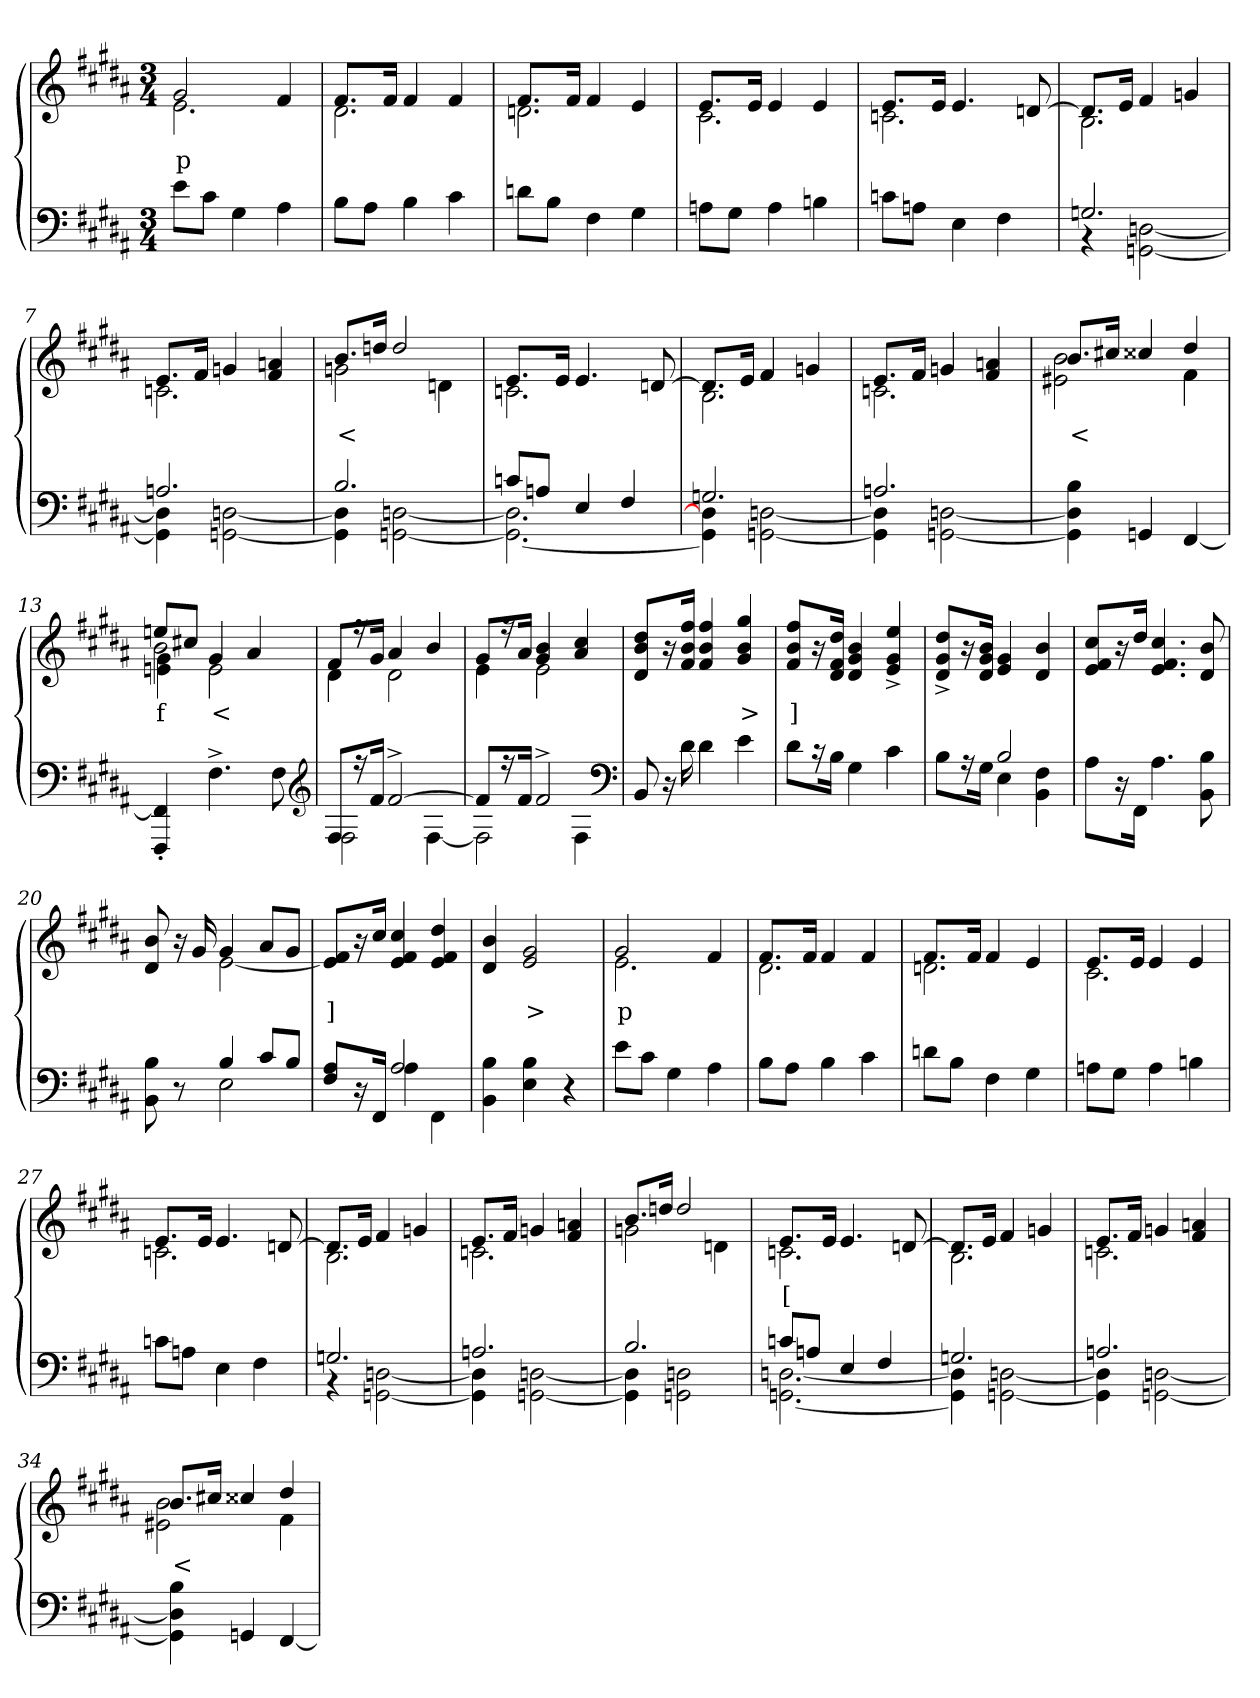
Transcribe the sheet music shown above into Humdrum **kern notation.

**kern	**kern	**text
*part2	*part1	*part1
*staff2	*staff1	*staff1
*clefF4	*clefG2	*
*k[f#c#g#d#a#]	*k[f#c#g#d#a#]	*
*M3/4	*M3/4	*
=1	=1	=1
*	*^	*
8eL	2g#	2.e	p
8c#J	.	.	.
4G#	.	.	.
4A#	4f#	.	.
=2	=2	=2	=2
8BL	8.f#L	2.d#	.
8A#J	.	.	.
.	16f#Jk	.	.
4B	4f#	.	.
4c#	4f#	.	.
=3	=3	=3	=3
8dnL	8.f#L	2.dn	.
8BJ	.	.	.
.	16f#Jk	.	.
4F#	4f#	.	.
4G#	4e	.	.
=4	=4	=4	=4
8AnL	8.eL	2.c#	.
8G#J	.	.	.
.	16eJk	.	.
4A	4e	.	.
4Bn	4e	.	.
=5	=5	=5	=5
8cnL	8.eL	2.cn	.
8AnJ	.	.	.
.	16eJk	.	.
4E	4.e	.	.
4F#	.	.	.
.	[8dn	.	.
=6	=6	=6	=6
*^	*	*	*
2.Gn	4r	8.dnL]	2.B	.
.	.	16eJk	.	.
.	[2Dn [2GGn	4f#	.	.
.	.	4gn	.	.
=7	=7	=7	=7	=7
2.An	4Dn] 4GGn]	8.eL	2.cn	.
.	.	16f#Jk	.	.
.	[2D [2GG	4gn	.	.
.	.	4an 4f#	.	.
=8	=8	=8	=8	=8
2.B	4Dn] 4GGn]	8.bL	2gn	<
.	.	16ddnJk	.	.
.	[2D [2GG	2dd	.	.
.	.	.	4dn	.
=9	=9	=9	=9	=9
8cnL	2.Dn] 2.GGn_	8.eL	2.cn	.
8AnJ	.	.	.	.
.	.	16eJk	.	.
4E	.	4.e	.	.
4F#	.	.	.	.
.	.	[8dn	.	.
=10	=10	=10	=10	=10
2.Gn	4Dn] 4GGn]	8.dnL]	2.B	.
.	.	16eJk	.	.
.	[2D [2GG	4f#	.	.
.	.	4gn	.	.
=11	=11	=11	=11	=11
2.An	4Dn] 4GGn]	8.eL	2.cn	.
.	.	16f#Jk	.	.
.	[2D [2GG	4gn	.	.
.	.	4an 4f#	.	.
*v	*v	*	*	*
=12	=12	=12	=12
4B 4Dn] 4GGn]	8.bL	2b 2e#X	<
.	16cc#XJk	.	.
4GG	4cc##X	.	.
[4FF#	4dd#	4f#	.
=13	=13	=13	=13
*	*	*^	*
4FF#]'> 4FFF#'>	8eenL	2b	4g#\ 4en	f
.	8cc#XJ	.	.	.
4.F#^>	4g#	.	2e\	<
.	4ryy	4a#/	.	.
8F#	.	.	.	.
*	*v	*v	*v	*
*clefG2	*	*
=14	=14	=14
*^	*^	*
8F#L	2F#	8f#L	4d#	.
16r	.	16r	.	.
16f#Jk	.	16g#Jk	.	.
[2f#^>	.	4a#	2d#	.
.	[4F#	4b	.	.
=15	=15	=15	=15	=15
8f#L]	2F#]	8g#L	4e	.
16r	.	16r	.	.
16f#Jk	.	16a#Jk	.	.
2f#^>	.	4b 4g#	2e	.
.	4F#	4cc# 4a#	.	.
*v	*v	*	*	*
*	*v	*v	*
*clefF4	*	*
=16	=16	=16
8BB	8dd# 8b 8d#L	.
16r	16r	[
16d#	16ff# 16b 16f#Jk	.
4d#	4ff#/ 4b 4f#	.
4e	4gg#/ 4b 4g#	>
=17	=17	=17
8d#L	8ff# 8b 8f#L	]
16r	16r	.
16BJk	16dd# 16f# 16d#Jk	.
4G#	4b 4g# 4d#	.
4c#	4ee^> 4g#^> 4e^>	.
=18	=18	=18
*^	*	*
4ryy	8BL	8dd#/^> 8g#^> 8d#^>L	.
.	16r	16r	.
.	16G#Jk	16b 16g# 16d#Jk	.
2B	4E	4g# 4e	.
.	4F# 4BB	4b 4d#	.
*v	*v	*	*
=19	=19	=19
8A#\L	8cc#/ 8f# 8eL	.
16r	16r	.
16FF#Jk	16dd#Jk	.
4.A#	4.cc# 4.f# 4.e	.
8B 8BB	8b 8d#	.
=20	=20	=20
*^	*^	*
4ryy	8B 8BB	8b 8d#	4ryy	.
.	8r	16r	.	.
.	.	16g#	.	.
4B	2E	4g#	[2e	.
8c#L	.	8a#L	.	.
8BJ	.	8g#J	.	.
*	*	*v	*v	*
=21	=21	=21	=21
4ryy	8A# 8F#L	8f#/ 8e]L	]
.	16r	16r	.
.	16FF#Jk	16cc#Jk	.
2A#	4A#	4cc# 4f# 4e	.
.	4FF#	4dd# 4f# 4e	.
*v	*v	*	*
=22	=22	=22
4B 4BB	4b 4d#	.
4B 4E	2g# 2e	>
4r	.	.
=23	=23	=23
*	*^	*
8eL	2g#	2.e	p
8c#J	.	.	.
4G#	.	.	.
4A#	4f#	.	.
=24	=24	=24	=24
8BL	8.f#L	2.d#	.
8A#J	.	.	.
.	16f#Jk	.	.
4B	4f#	.	.
4c#	4f#	.	.
=25	=25	=25	=25
8dnL	8.f#L	2.dn	.
8BJ	.	.	.
.	16f#Jk	.	.
4F#	4f#	.	.
4G#	4e	.	.
=26	=26	=26	=26
8AnL	8.eL	2.c#	.
8G#J	.	.	.
.	16eJk	.	.
4A	4e	.	.
4Bn	4e	.	.
=27	=27	=27	=27
8cnL	8.eL	2.cn	.
8AnJ	.	.	.
.	16eJk	.	.
4E	4.e	.	.
4F#	.	.	.
.	[8dn	.	.
=28	=28	=28	=28
*^	*	*	*
2.Gn	4r	8.dnL]	2.B	.
.	.	16eJk	.	.
.	[2Dn [2GGn	4f#	.	.
.	.	4gn	.	.
=29	=29	=29	=29	=29
2.An	4Dn] 4GGn]	8.eL	2.cn	.
.	.	16f#Jk	.	.
.	[2D [2GG	4gn	.	.
.	.	4an 4f#	.	.
=30	=30	=30	=30	=30
2.B	4Dn] 4GGn]	8.bL	2gn	.
.	.	16ddnJk	.	.
.	2D 2GG	2dd	.	.
.	.	.	4dn	.
=31	=31	=31	=31	=31
8cn\L	[2.Dn [2.GGn	8.eL	2.cn	[
8An/J	.	.	.	.
.	.	16eJk	.	.
4E	.	4.e	.	.
4F#	.	.	.	.
.	.	[8dn	.	.
=32	=32	=32	=32	=32
2.Gn	4Dn] 4GGn]	8.dnL]	2.B	.
.	.	16eJk	.	.
.	[2D [2GG	4f#	.	.
.	.	4gn	.	.
=33	=33	=33	=33	=33
2.An	4Dn] 4GGn]	8.eL	2.cn	.
.	.	16f#Jk	.	.
.	[2D [2GG	4gn	.	.
.	.	4an 4f#	.	.
*v	*v	*	*	*
=34	=34	=34	=34
4B 4Dn] 4GGn]	8.bL	2b 2e#X	<
.	16cc#XJk	.	.
4GG	4cc##X	.	.
[4FF#	4dd#	4f#	.
*	*v	*v	*
=	=	=
*-	*-	*-
